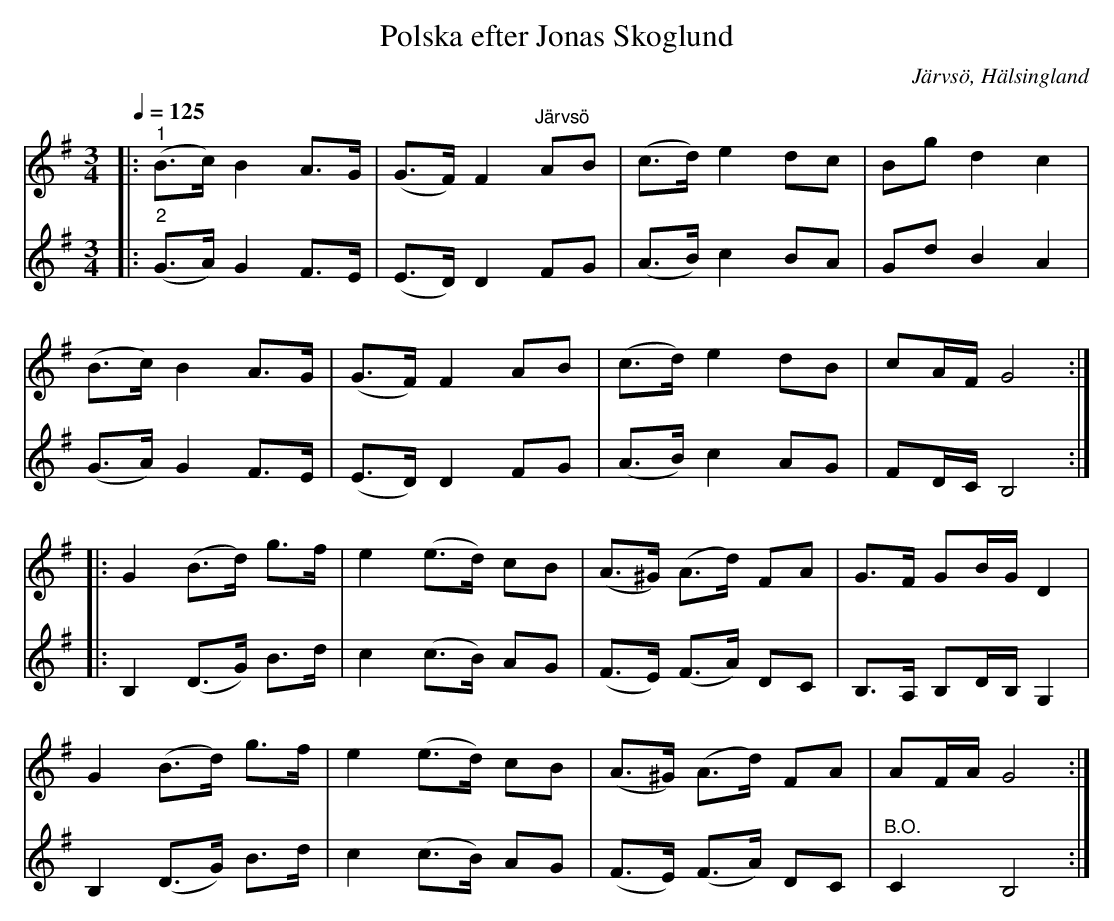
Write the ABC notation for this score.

X:1
T:Polska efter Jonas Skoglund
O:Järvsö, Hälsingland
L:1/8
Q:1/4=125
M:3/4
K:G
V:1
|:"^1" (B>c) B2 A>G | (G>F) F2"^Järvsö" AB | (c>d) e2 dc | Bg d2 c2 |
(B>c) B2 A>G | (G>F) F2 AB | (c>d) e2 dB | cA/F/ G4 ::
G2 (B>d) g>f | e2 (e>d) cB | (A>^G) (A>d) FA | G>F GB/G/ D2 |
G2 (B>d) g>f | e2 (e>d) cB | (A>^G) (A>d) FA | AF/A/ G4 :|
V:2
|:"^2" (G>A) G2 F>E | (E>D) D2 FG | (A>B) c2 BA | Gd B2 A2 |
(G>A) G2 F>E | (E>D) D2 FG | (A>B) c2 AG | FD/C/ B,4 ::
B,2 (D>G) B>d | c2 (c>B) AG | (F>E) (F>A) DC | B,>A, B,D/B,/ G,2 |
B,2 (D>G) B>d | c2 (c>B) AG | (F>E) (F>A) DC |"^B.O." C2 B,4 :|
